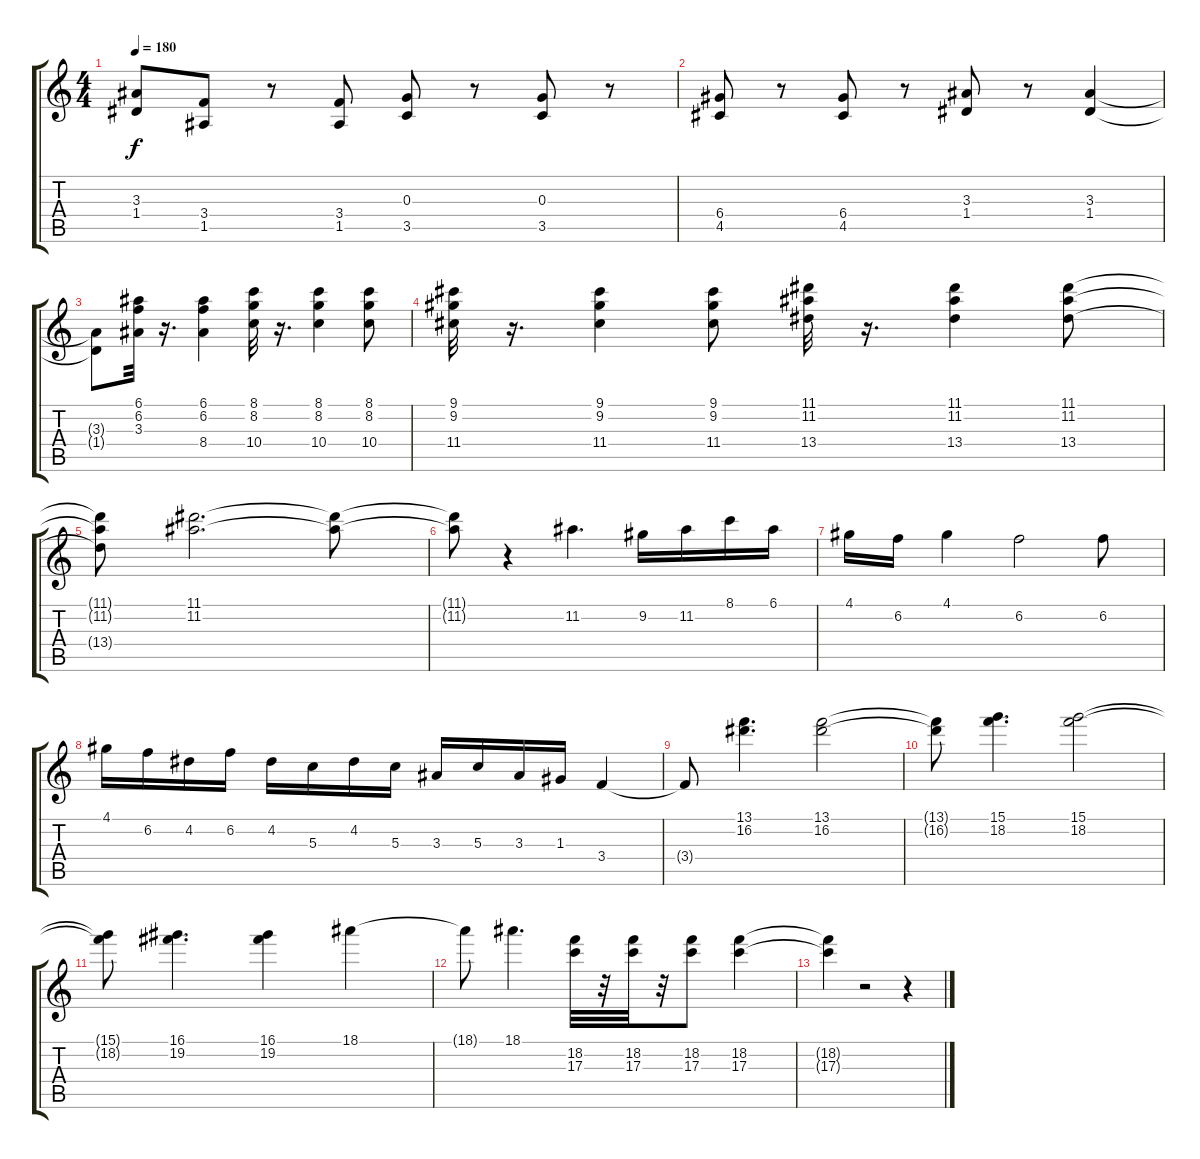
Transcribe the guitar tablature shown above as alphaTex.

\track "" {instrument acousticguitarnylon}
\staff {score tabs}
\tuning (E4 B3 G3 D3 A2 E2) {hide}
\ts (4 4)
\tempo 180
\clef g2
\ks c
(3.3{t} 1.4{t}).8{dy f} (3.4 1.5).8 r.8 (3.4 1.5).8 (0.3 3.5).8 r.8 (0.3 3.5).8 r.8 |
(6.4 4.5).8 r.8 (6.4 4.5).8 r.8 (3.3 1.4).8 r.8 (3.3 1.4).4 |
(3.3{t} 1.4{t}).8 (6.1 6.2 3.3).32 r.16{d} (6.1 6.2 8.4).4 (8.1 8.2 10.4).32 r.16{d} (8.1 8.2 10.4).4 (8.1 8.2 10.4).8 |
(9.1 9.2 11.4).32 r.16{d} (9.1 9.2 11.4).4 (9.1 9.2 11.4).8 (11.1 11.2 13.4).32 r.16{d} (11.1 11.2 13.4).4 (11.1 11.2 13.4).8 |
(11.1{t} 11.2{t} 13.4{t}).8 (11.1 11.2).2{d} (11.1{t} 11.2{t}).8 |
(11.1{t} 11.2{t}).8 r.4 11.2.4{d} 9.2.16 11.2.16 8.1.16 6.1.16 |
4.1.16 6.2.16 4.1.4 6.2.2 6.2.8 |
4.1.16 6.2.16 4.2.16 6.2.16 4.2.16 5.3.16 4.2.16 5.3.16 3.3.16 5.3.16 3.3.16 1.3.16 3.4.4 |
3.4{t}.8 (13.1 16.2).4{d} (13.1 16.2).2 |
(13.1{t} 16.2{t}).8 (15.1 18.2).4{d} (15.1 18.2).2 |
(15.1{t} 18.2{t}).8 (16.1 19.2).4{d} (16.1 19.2).4 18.1.4 |
18.1{t}.8 18.1.4{d} (18.2 17.3).32 r.32 (18.2 17.3).32 r.32 (18.2 17.3).8 (18.2 17.3).4 |
(18.2{t} 17.3{t}).4 r.2 r.4
